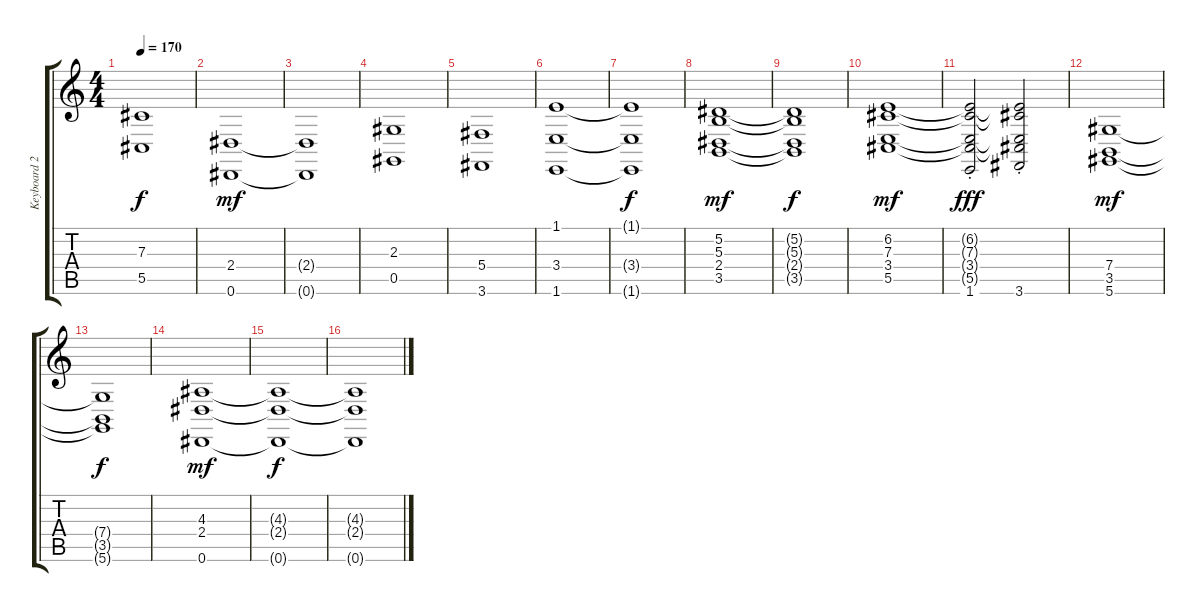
\track ("Keyboard 2" "Keyboard 2") {instrument choiraahs}
\staff {score tabs}
\tuning (Eb4 Bb3 Gb3 Db3 Ab2 Eb2) {hide}
\ts (4 4)
\tempo 170
\clef g2
\ks c
(7.3{t} 5.5{t}).1{dy f} |
(2.4 0.6).1{dy mf} |
(2.4{t} 0.6{t}).1 |
(2.3 0.5).1 |
(5.4 3.6).1 |
(1.1 3.4 1.6).1 |
(1.1{t} 3.4{t} 1.6{t}).1{dy f} |
(5.2 5.3 2.4 3.5).1{dy mf} |
(5.2{t} 5.3{t} 2.4{t} 3.5{t}).1{dy f} |
(6.2 7.3 3.4 5.5).1{dy mf} |
(6.2{t} 7.3{t} 3.4{t} 5.5{t} 1.6{st}).2{dy fff} (6.2{t} 7.3{t} 3.4{t} 5.5{t} 3.6{st}).2 |
(7.4 3.5 5.6).1{dy mf} |
(7.4{t} 3.5{t} 5.6{t}).1{dy f} |
(4.3 2.4 0.6).1{dy mf} |
(4.3{t} 2.4{t} 0.6{t}).1{dy f} |
(4.3{t} 2.4{t} 0.6{t}).1
